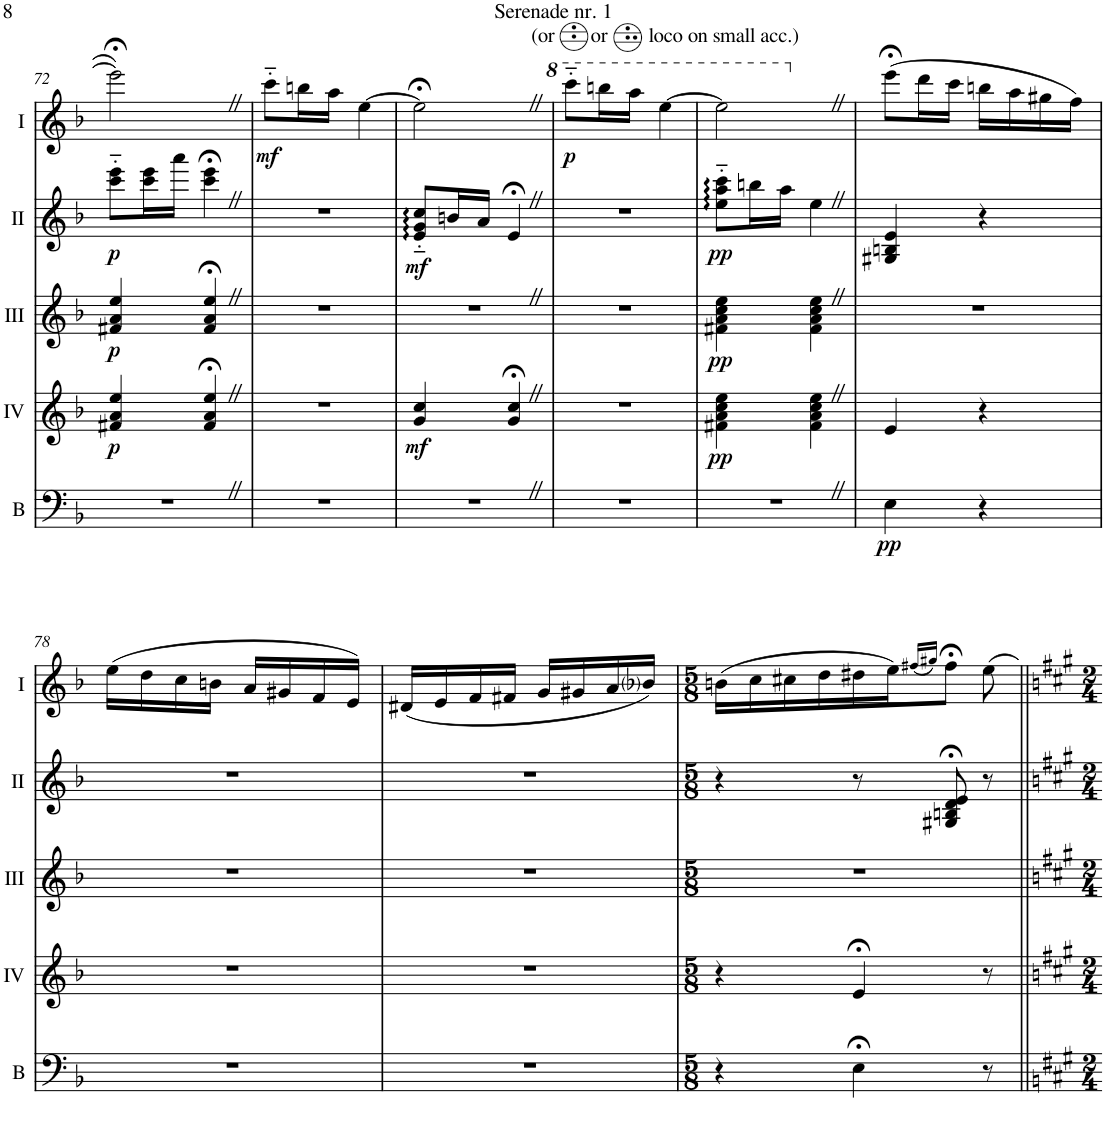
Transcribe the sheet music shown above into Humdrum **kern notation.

**kern	**dynam	**kern	**dynam	**kern	**dynam	**kern	**dynam	**kern	**dynam
*part5	*part5	*part4	*part4	*part3	*part3	*part2	*part2	*part1	*part1
*staff5	*staff5	*staff4	*staff4	*staff3	*staff3	*staff2	*staff2	*staff1	*staff1
*I"Bass	*	*I"Acc. 4	*	*I"Acc. 3	*	*I"Acc. 2	*	*I"Acc. 1	*
*I'B	*	*	*	*	*	*	*	*	*
!!LO:PB:g=z
*clefF4	*	*clefG2	*	*clefG2	*	*clefG2	*	*clefG2	*
*Trd7c12	*	*Trd7c12	*	*Trd7c12	*	*	*	*	*
*k[b-]	*	*k[b-]	*	*k[b-]	*	*k[b-]	*	*k[b-]	*
*M2/4	*	*M2/4	*	*M2/4	*	*M2/4	*	*M2/4	*
=72	=72	=72	=72	=72	=72	=72	=72	=72	=72
!	!	!	!LO:DY:b	!	!LO:DY:b	!	!LO:DY:b	!	!
2r	.	4f#X/ 4a/ 4ee/	p	4ff#X/ 4aa/ 4eee/	p	8ccc\'~ 8eee\'~L	p	2eee;<Z\]	.
.	.	.	.	.	.	16ccc\ 16eee\L	.	.	.
.	.	.	.	.	.	16aaa\JJ	.	.	.
.	.	4f#/;<Z 4a/;<Z 4ee/;<Z	.	4ff#/;<Z 4aa/;<Z 4eee/;<Z	.	4ccc\;<Z 4eee\;<Z	.	.	.
=73	=73	=73	=73	=73	=73	=73	=73	=73	=73
!	!	!	!	!	!	!	!	!	!LO:DY:b
2r	.	2r	.	2r	.	2r	.	8ccc'~\L	mf
.	.	.	.	.	.	.	.	16bbn\L	.
.	.	.	.	.	.	.	.	16aa\JJ	.
.	.	.	.	.	.	.	.	[4ee\	.
=74	=74	=74	=74	=74	=74	=74	=74	=74	=74
!	!	!	!LO:DY:b	!	!	!	!LO:DY:b	!	!
2r	.	4g/ 4cc/	mf	2r	.	8e/'~ 8g/'~ 8cc/'~L	mf	2ee;<Z\]	.
.	.	.	.	.	.	16bn/L	.	.	.
.	.	.	.	.	.	16a/JJ	.	.	.
.	.	4g/;<Z 4cc/;<Z	.	.	.	4e;<Z/	.	.	.
=75	=75	=75	=75	=75	=75	=75	=75	=75	=75
*	*	*	*	*	*	*	*	*8va	*
!	!	!	!	!	!	!	!	!LO:TX:a:t=(or       or        loco on small acc.)	!
!	!	!	!	!	!	!	!	!	!LO:DY:b
2r	.	2r	.	2r	.	2r	.	8cccc'~\L	p
.	.	.	.	.	.	.	.	16bbbn\L	.
.	.	.	.	.	.	.	.	16aaa\JJ	.
.	.	.	.	.	.	.	.	[4eee\	.
=76	=76	=76	=76	=76	=76	=76	=76	=76	=76
!	!	!	!LO:DY:b	!	!LO:DY:b	!	!LO:DY:b	!	!
2r	.	4f#X\ 4a\ 4cc\ 4ee\	pp	4ff#X\ 4aa\ 4ccc\ 4eee\	pp	8ee\'~ 8aa\'~ 8ccc\'~L	pp	2eeeZ\]	.
.	.	.	.	.	.	16bbn\L	.	.	.
.	.	.	.	.	.	16aa\JJ	.	.	.
.	.	4f#\Z 4a\Z 4cc\Z 4ee\Z	.	4ff#\Z 4aa\Z 4ccc\Z 4eee\Z	.	4eeZ\	.	.	.
=77	=77	=77	=77	=77	=77	=77	=77	=77	=77
*	*	*	*	*	*	*	*	*X8va	*
!	!LO:DY:b	!	!	!	!	!	!	!	!
4E\	pp	4e/	.	2r	.	4G#X/ 4Bn/ 4e/	.	(8eee;<\L	.
.	.	.	.	.	.	.	.	16ddd\L	.
.	.	.	.	.	.	.	.	16ccc\JJ	.
4r	.	4r	.	.	.	4r	.	16bbn\LL	.
.	.	.	.	.	.	.	.	16aa\	.
.	.	.	.	.	.	.	.	16gg#X\	.
.	.	.	.	.	.	.	.	16ff\JJ)	.
!!LO:LB:g=z
=78	=78	=78	=78	=78	=78	=78	=78	=78	=78
2r	.	2r	.	2r	.	2r	.	(16ee\LL	.
.	.	.	.	.	.	.	.	16dd\	.
.	.	.	.	.	.	.	.	16cc\	.
.	.	.	.	.	.	.	.	16bn\JJ	.
.	.	.	.	.	.	.	.	16a/LL	.
.	.	.	.	.	.	.	.	16g#X/	.
.	.	.	.	.	.	.	.	16f/	.
.	.	.	.	.	.	.	.	16e/JJ)	.
=79	=79	=79	=79	=79	=79	=79	=79	=79	=79
2r	.	2r	.	2r	.	2r	.	(16d#X/LL	.
.	.	.	.	.	.	.	.	16e/	.
.	.	.	.	.	.	.	.	16f/	.
.	.	.	.	.	.	.	.	16f#X/JJ	.
.	.	.	.	.	.	.	.	16g/LL	.
.	.	.	.	.	.	.	.	16g#X/	.
.	.	.	.	.	.	.	.	16a/	.
.	.	.	.	.	.	.	.	16b-i/JJ)	.
=80	=80	=80	=80	=80	=80	=80	=80	=80	=80
*M5/8	*	*M5/8	*	*M5/8	*	*M5/8	*	*M5/8	*
4r	.	4r	.	8%5r	.	4r	.	(16bn\LL	.
.	.	.	.	.	.	.	.	16cc\	.
.	.	.	.	.	.	.	.	16cc#X\	.
.	.	.	.	.	.	.	.	16dd\	.
4E;<\	.	4e;</	.	.	.	8r	.	16dd#X\	.
.	.	.	.	.	.	.	.	16ee\J)	.
.	.	.	.	.	.	.	.	(16qff#X/LL	.
.	.	.	.	.	.	.	.	16qgg#X/JJ)	.
.	.	.	.	.	.	8G#X/;< 8Bn/;< 8d/;< 8e/;<	.	8ff#;<\J	.
8r	.	8r	.	.	.	8r	.	8ee\	.
=||	=||	=||	=||	=||	=||	=||	=||	=||	=||
*-	*-	*-	*-	*-	*-	*-	*-	*-	*-
